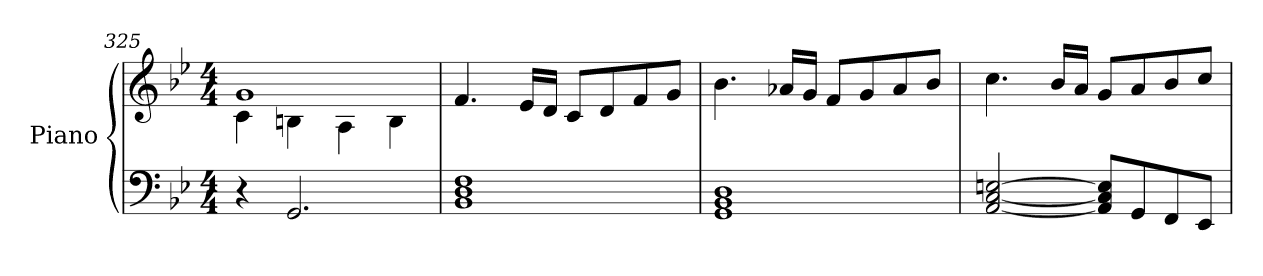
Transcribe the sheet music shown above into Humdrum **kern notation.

**kern	**kern
*part1	*part1
*staff2	*staff1
*I"Piano	*
*I'Pno.	*
!!LO:PB:g=z
*clefF4	*clefG2
*k[b-e-]	*k[b-e-]
*M4/4	*M4/4
=325	=325
*	*^
4r	1g	4c\
2.GG/	.	4Bn\
.	.	4A\
.	.	4B\
*	*v	*v
=326	=326
1BB- 1D 1F	4.f/
.	16e-/LL
.	16d/JJ
.	8c/L
.	8d/
.	8f/
.	8g/J
=327	=327
1GG 1BB- 1D	4.b-\
.	16a-X/LL
.	16g/JJ
.	8f/L
.	8g/
.	8a-/
.	8b-/J
=328	=328
[2AA/ [2C/ [2En/	4.cc\
.	16b-/LL
.	16a/JJ
8AA/] 8C/] 8E/]L	8g/L
8GG/	8a/
8FF/	8b-/
8EE-/J	8cc/J
=	=
*-	*-
